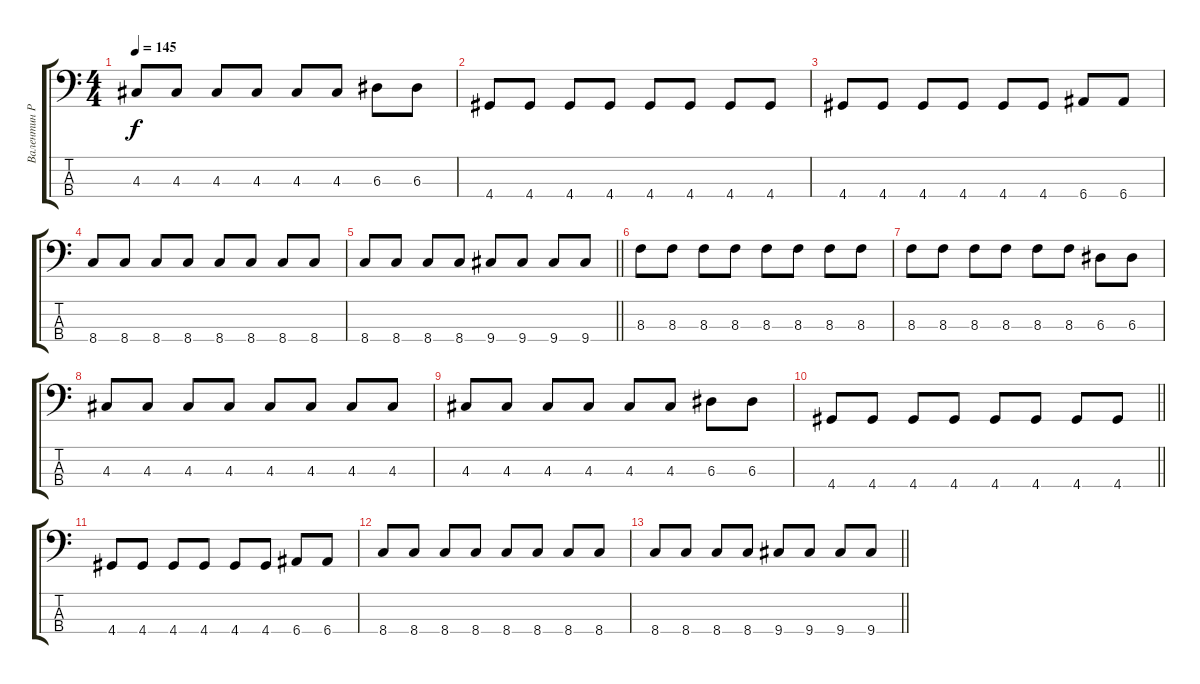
\track ("Валентин Pitones" "Валентин P") {instrument electricbasspick}
\staff {score tabs}
\tuning (G2 D2 A1 E1) {hide}
\ts (4 4)
\tempo 145
\clef f4
\ks c
4.3.8{dy f} 4.3.8 4.3.8 4.3.8 4.3.8 4.3.8 6.3.8 6.3.8 |
4.4.8 4.4.8 4.4.8 4.4.8 4.4.8 4.4.8 4.4.8 4.4.8 |
4.4.8 4.4.8 4.4.8 4.4.8 4.4.8 4.4.8 6.4.8 6.4.8 |
8.4.8 8.4.8 8.4.8 8.4.8 8.4.8 8.4.8 8.4.8 8.4.8 |
\barLineRight lightlight
8.4.8 8.4.8 8.4.8 8.4.8 9.4.8 9.4.8 9.4.8 9.4.8 |
8.3.8 8.3.8 8.3.8 8.3.8 8.3.8 8.3.8 8.3.8 8.3.8 |
8.3.8 8.3.8 8.3.8 8.3.8 8.3.8 8.3.8 6.3.8 6.3.8 |
4.3.8 4.3.8 4.3.8 4.3.8 4.3.8 4.3.8 4.3.8 4.3.8 |
4.3.8 4.3.8 4.3.8 4.3.8 4.3.8 4.3.8 6.3.8 6.3.8 |
\barLineRight lightlight
4.4.8 4.4.8 4.4.8 4.4.8 4.4.8 4.4.8 4.4.8 4.4.8 |
4.4.8 4.4.8 4.4.8 4.4.8 4.4.8 4.4.8 6.4.8 6.4.8 |
8.4.8 8.4.8 8.4.8 8.4.8 8.4.8 8.4.8 8.4.8 8.4.8 |
\barLineRight lightlight
8.4.8 8.4.8 8.4.8 8.4.8 9.4.8 9.4.8 9.4.8 9.4.8
